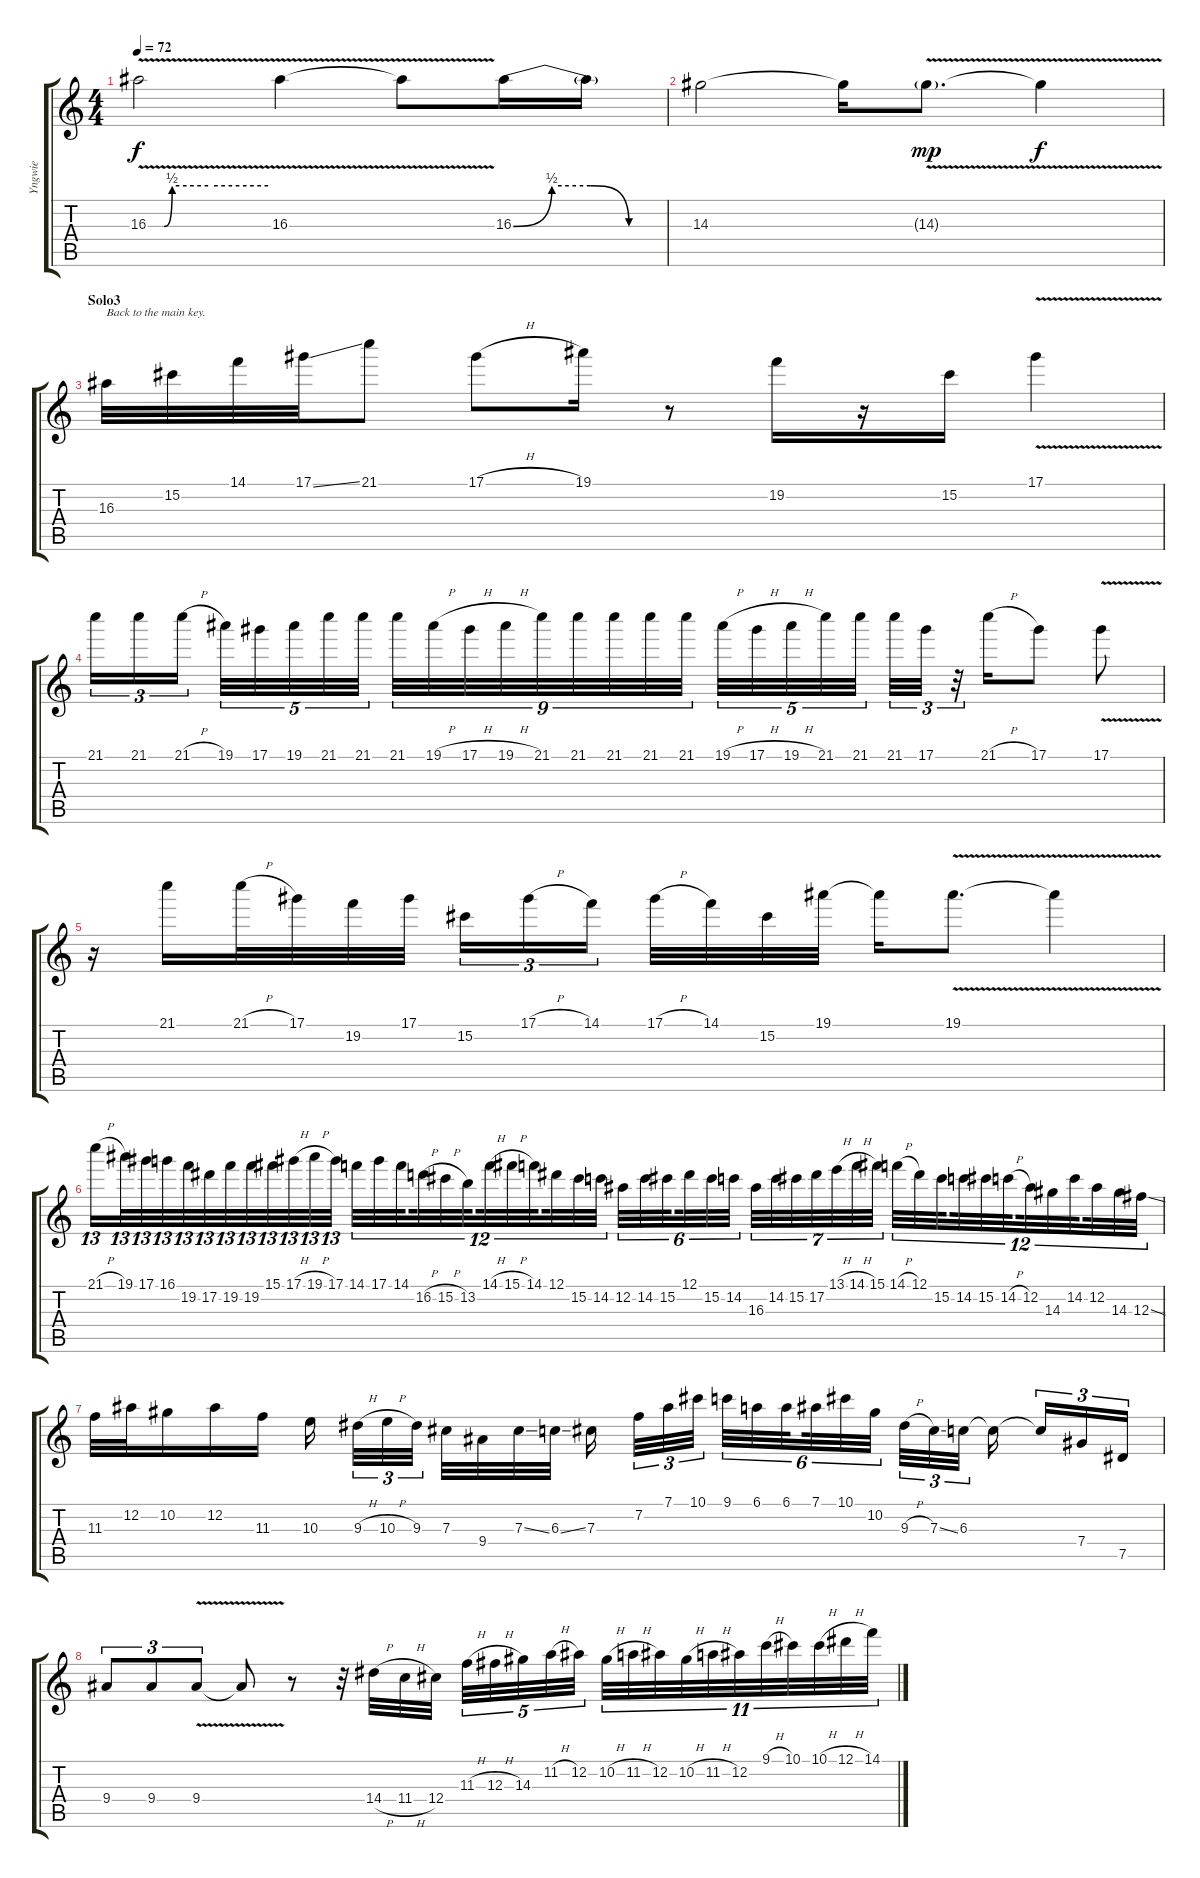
\track ("Yngwie" "Yngwie") {instrument overdrivenguitar}
\staff {score tabs}
\tuning (Eb4 Bb3 Gb3 Db3 Ab2 Eb2) {hide}
\ts (4 4)
\tempo 72
\clef g2
\ks c
16.3{be (custom 0 0 8 0 12 2 30 2 60 2) v}.2{dy f} 16.3{v}.4 16.3{t}.8 16.3{be (custom 0 0 15 2 30 2 45 0 60 0)}.16 16.3{t}.16 |
14.3.2 14.3{t}.16 14.3{v g}.8{d dy mp} 14.3{t}.4{dy f} |
\section ("" "Solo3")
16.3.32{txt "Back to the main key."} 15.2.32 14.1.32 17.1{ss}.32 21.1.8 17.1{h}.8 19.1.16 r.8 19.2.16 r.16 15.2.16 17.1{v}.4 |
21.1.16{tu (3 2)} 21.1.16{tu (3 2)} 21.1{h}.16{tu (3 2) beam splitsecondary} 19.1.32{tu (5 4)} 17.1.32{tu (5 4)} 19.1.32{tu (5 4)} 21.1.32{tu (5 4)} 21.1.32{tu (5 4)} 21.1.32{tu (9 8)} 19.1{h}.32{tu (9 8)} 17.1{h}.32{tu (9 8)} 19.1{h}.32{tu (9 8)} 21.1.32{tu (9 8)} 21.1.32{tu (9 8)} 21.1.32{tu (9 8)} 21.1.32{tu (9 8)} 21.1.32{tu (9 8)} 19.1{h}.32{tu (5 4)} 17.1{h}.32{tu (5 4)} 19.1{h}.32{tu (5 4)} 21.1.32{tu (5 4)} 21.1.32{tu (5 4) beam splitsecondary} 21.1.32{tu (3 2)} 17.1.32{tu (3 2)} r.32{tu (3 2)} 21.1{h}.16 17.1.8 17.1{v}.8 |
r.16 21.1.16 21.1{h}.32 17.1.32 19.2.32 17.1.32 15.2.16{tu (3 2)} 17.1{h}.16{tu (3 2)} 14.1.16{tu (3 2) beam splitsecondary} 17.1{h}.32 14.1.32 15.2.32 19.1.32 19.1{t}.16 19.1{v}.8{d} 19.1{t}.4 |
21.1{h}.16{tu (13 8)} 19.1.32{tu (13 8)} 17.1.32{tu (13 8)} 16.1.32{tu (13 8)} 19.2.32{tu (13 8)} 17.2.32{tu (13 8)} 19.2.32{tu (13 8)} 19.2.32{tu (13 8)} 15.1.32{tu (13 8)} 17.1{h}.32{tu (13 8)} 19.1{h}.32{tu (13 8)} 17.1.32{tu (13 8)} 14.1.32{tu (12 8)} 17.1.32{tu (12 8)} 14.1.32{tu (12 8) beam splitsecondary} 16.2{h}.32{tu (12 8)} 15.2{h}.32{tu (12 8)} 13.2.32{tu (12 8) beam splitsecondary} 14.1{h}.32{tu (12 8)} 15.1{h}.32{tu (12 8)} 14.1.32{tu (12 8) beam splitsecondary} 12.1.32{tu (12 8)} 15.2.32{tu (12 8)} 14.2.32{tu (12 8)} 12.2.32{tu (6 4)} 14.2.32{tu (6 4)} 15.2.32{tu (6 4) beam splitsecondary} 12.1.32{tu (6 4)} 15.2.32{tu (6 4)} 14.2.32{tu (6 4) beam splitsecondary} 16.3.32{tu (7 4)} 14.2.32{tu (7 4)} 15.2.32{tu (7 4)} 17.2.32{tu (7 4)} 13.1{h}.32{tu (7 4)} 14.1{h}.32{tu (7 4)} 15.1.32{tu (7 4)} 14.1{h}.32{tu (12 8)} 12.1.32{tu (12 8)} 15.2.32{tu (12 8) beam splitsecondary} 14.2.32{tu (12 8)} 15.2.32{tu (12 8)} 14.2{h}.32{tu (12 8) beam splitsecondary} 12.2.32{tu (12 8)} 14.3.32{tu (12 8)} 14.2.32{tu (12 8) beam splitsecondary} 12.2.32{tu (12 8)} 14.3.32{tu (12 8)} 12.3{ss}.32{tu (12 8)} |
11.3.32 12.2.32 10.2.16 12.2.16 11.3.16 10.3.16{beam splitsecondary} 9.3{h}.32{tu (3 2)} 10.3{h}.32{tu (3 2)} 9.3.32{tu (3 2) beam splitsecondary} 7.3.32 9.4.32 7.3{ss}.32 6.3{ss}.32 7.3.16{beam splitsecondary} 7.2.32{tu (3 2)} 7.1.32{tu (3 2)} 10.1.32{tu (3 2) beam splitsecondary} 9.1.32{tu (6 4)} 6.1.32{tu (6 4)} 6.1.32{tu (6 4) beam splitsecondary} 7.1.32{tu (6 4)} 10.1.32{tu (6 4)} 10.2.32{tu (6 4)} 9.3{h}.32{tu (3 2)} 7.3{ss}.32{tu (3 2)} 6.3.32{tu (3 2) beam splitsecondary} 6.3{t}.16{beam splitsecondary} 6.3{t}.16{tu (3 2)} 7.4.16{tu (3 2)} 7.5.16{tu (3 2)} |
9.4.8{tu (3 2)} 9.4.8{tu (3 2)} 9.4{v}.8{tu (3 2)} 9.4{t}.8 r.8 r.32 14.4{h}.32 11.4{h}.32 12.4.32{beam splitsecondary} 11.3{h}.32{tu (5 4)} 12.3{h}.32{tu (5 4)} 14.3.32{tu (5 4)} 11.2{h}.32{tu (5 4)} 12.2.32{tu (5 4)} 10.2{h}.32{tu (11 8)} 11.2{h}.32{tu (11 8)} 12.2.32{tu (11 8)} 10.2{h}.32{tu (11 8)} 11.2{h}.32{tu (11 8)} 12.2.32{tu (11 8)} 9.1{h}.32{tu (11 8)} 10.1.32{tu (11 8)} 10.1{h}.32{tu (11 8)} 12.1{h}.32{tu (11 8)} 14.1{ss}.32{tu (11 8)}
